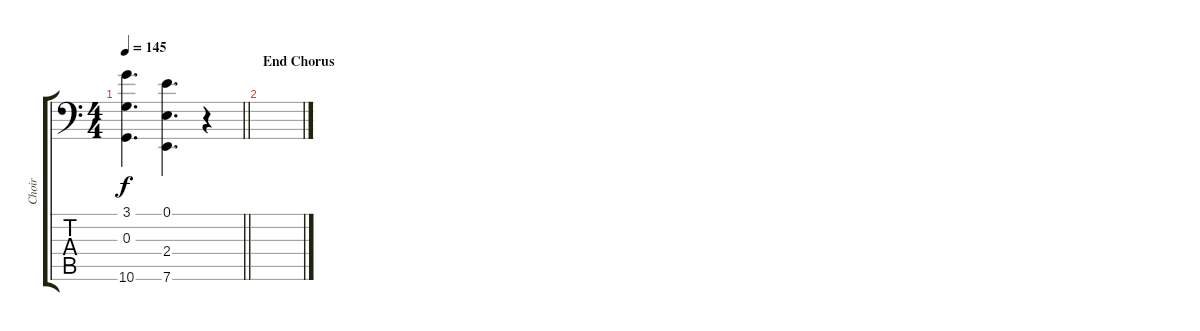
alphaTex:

\track ("Choir" "Choir") {instrument choiraahs}
\staff {score tabs}
\tuning (E4 B3 G3 D3 A2 A1) {hide}
\ts (4 4)
\tempo 145
\clef f4
\barLineRight lightlight
\ks c
(3.1 0.3 10.6).4{d dy f} (0.1 2.4 7.6).4{d} r.4 |
\section ("" "End Chorus")
